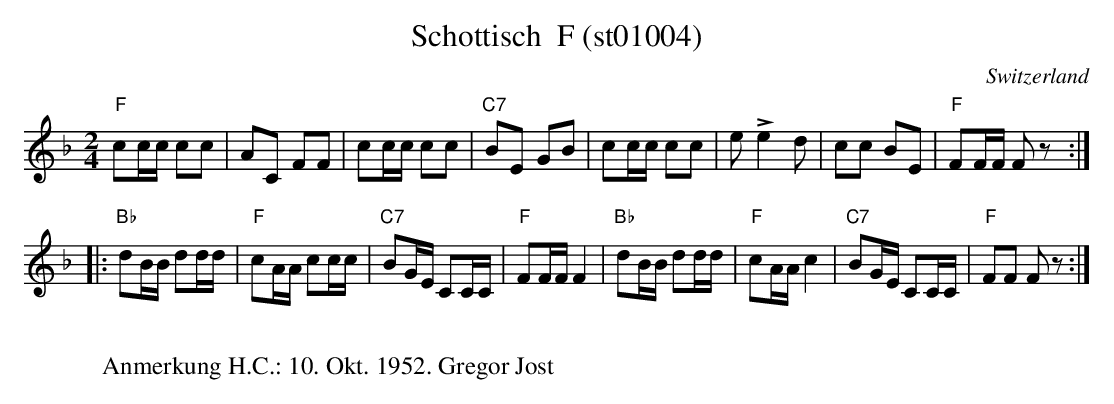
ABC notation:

X:1
T: Schottisch  F (st01004)
O:Switzerland
M:2/4
L:1/16
K:F major
"F"c2cc c2c2 | A2C2 F2F2 | c2cc c2c2 | "C7"B2E2 G2B2 | c2cc c2c2 | e2!>!e4d2 | c2c2 B2E2 | "F"F2FF F2z2::
"Bb"d2BB d2dd | "F"c2AA c2cc | "C7"B2GE C2CC | "F"F2FFF4 | "Bb"d2BB d2dd | "F"c2AAc4 | "C7"B2GE C2CC | "F"F2F2 F2z2 :|
W:
W: Anmerkung H.C.: 10. Okt. 1952. Gregor Jost
